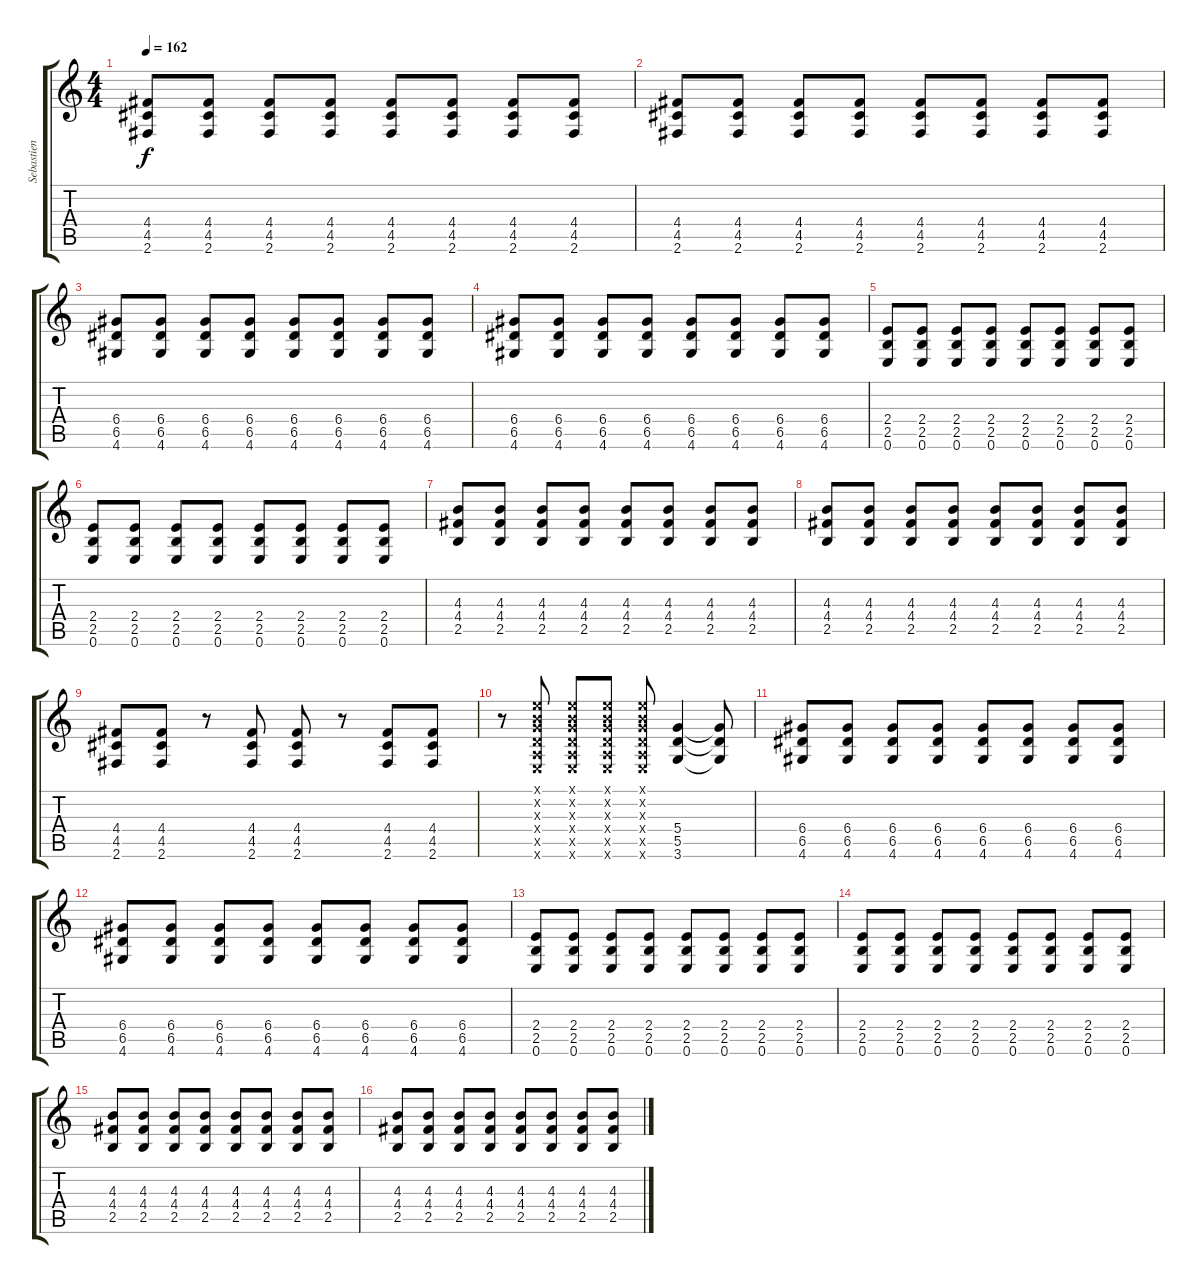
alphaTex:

\track ("Sebastien Lefebvre" "Sebastien ") {instrument overdrivenguitar}
\staff {score tabs}
\tuning (E4 B3 G3 D3 A2 E2) {hide}
\ts (4 4)
\tempo 162
\clef g2
\ks c
(4.4 4.5 2.6).8{dy f} (4.4 4.5 2.6).8 (4.4 4.5 2.6).8 (4.4 4.5 2.6).8 (4.4 4.5 2.6).8 (4.4 4.5 2.6).8 (4.4 4.5 2.6).8 (4.4 4.5 2.6).8 |
(4.4 4.5 2.6).8 (4.4 4.5 2.6).8 (4.4 4.5 2.6).8 (4.4 4.5 2.6).8 (4.4 4.5 2.6).8 (4.4 4.5 2.6).8 (4.4 4.5 2.6).8 (4.4 4.5 2.6).8 |
(6.4 6.5 4.6).8 (6.4 6.5 4.6).8 (6.4 6.5 4.6).8 (6.4 6.5 4.6).8 (6.4 6.5 4.6).8 (6.4 6.5 4.6).8 (6.4 6.5 4.6).8 (6.4 6.5 4.6).8 |
(6.4 6.5 4.6).8 (6.4 6.5 4.6).8 (6.4 6.5 4.6).8 (6.4 6.5 4.6).8 (6.4 6.5 4.6).8 (6.4 6.5 4.6).8 (6.4 6.5 4.6).8 (6.4 6.5 4.6).8 |
(2.4 2.5 0.6).8 (2.4 2.5 0.6).8 (2.4 2.5 0.6).8 (2.4 2.5 0.6).8 (2.4 2.5 0.6).8 (2.4 2.5 0.6).8 (2.4 2.5 0.6).8 (2.4 2.5 0.6).8 |
(2.4 2.5 0.6).8 (2.4 2.5 0.6).8 (2.4 2.5 0.6).8 (2.4 2.5 0.6).8 (2.4 2.5 0.6).8 (2.4 2.5 0.6).8 (2.4 2.5 0.6).8 (2.4 2.5 0.6).8 |
(4.3 4.4 2.5).8 (4.3 4.4 2.5).8 (4.3 4.4 2.5).8 (4.3 4.4 2.5).8 (4.3 4.4 2.5).8 (4.3 4.4 2.5).8 (4.3 4.4 2.5).8 (4.3 4.4 2.5).8 |
(4.3 4.4 2.5).8 (4.3 4.4 2.5).8 (4.3 4.4 2.5).8 (4.3 4.4 2.5).8 (4.3 4.4 2.5).8 (4.3 4.4 2.5).8 (4.3 4.4 2.5).8 (4.3 4.4 2.5).8 |
(4.4 4.5 2.6).8 (4.4 4.5 2.6).8 r.8 (4.4 4.5 2.6).8 (4.4 4.5 2.6).8 r.8 (4.4 4.5 2.6).8 (4.4 4.5 2.6).8 |
r.8 (0.1{x} 0.2{x} 0.3{x} 0.4{x} 0.5{x} 0.6{x}).8 (0.1{x} 0.2{x} 0.3{x} 0.4{x} 0.5{x} 0.6{x}).8 (0.1{x} 0.2{x} 0.3{x} 0.4{x} 0.5{x} 0.6{x}).8 (0.1{x} 0.2{x} 0.3{x} 0.4{x} 0.5{x} 0.6{x}).8 (5.4 5.5 3.6).4 (5.4{t} 5.5{t} 3.6{t}).8 |
(6.4 6.5 4.6).8 (6.4 6.5 4.6).8 (6.4 6.5 4.6).8 (6.4 6.5 4.6).8 (6.4 6.5 4.6).8 (6.4 6.5 4.6).8 (6.4 6.5 4.6).8 (6.4 6.5 4.6).8 |
(6.4 6.5 4.6).8 (6.4 6.5 4.6).8 (6.4 6.5 4.6).8 (6.4 6.5 4.6).8 (6.4 6.5 4.6).8 (6.4 6.5 4.6).8 (6.4 6.5 4.6).8 (6.4 6.5 4.6).8 |
(2.4 2.5 0.6).8 (2.4 2.5 0.6).8 (2.4 2.5 0.6).8 (2.4 2.5 0.6).8 (2.4 2.5 0.6).8 (2.4 2.5 0.6).8 (2.4 2.5 0.6).8 (2.4 2.5 0.6).8 |
(2.4 2.5 0.6).8 (2.4 2.5 0.6).8 (2.4 2.5 0.6).8 (2.4 2.5 0.6).8 (2.4 2.5 0.6).8 (2.4 2.5 0.6).8 (2.4 2.5 0.6).8 (2.4 2.5 0.6).8 |
(4.3 4.4 2.5).8 (4.3 4.4 2.5).8 (4.3 4.4 2.5).8 (4.3 4.4 2.5).8 (4.3 4.4 2.5).8 (4.3 4.4 2.5).8 (4.3 4.4 2.5).8 (4.3 4.4 2.5).8 |
(4.3 4.4 2.5).8 (4.3 4.4 2.5).8 (4.3 4.4 2.5).8 (4.3 4.4 2.5).8 (4.3 4.4 2.5).8 (4.3 4.4 2.5).8 (4.3 4.4 2.5).8 (4.3 4.4 2.5).8
